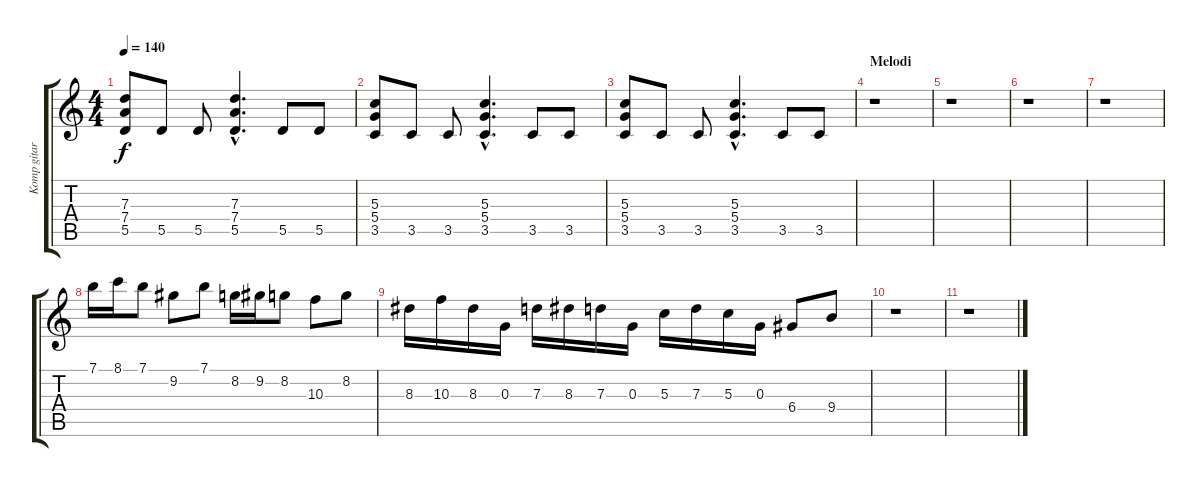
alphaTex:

\track ("Komp gitarr" "Komp gitar") {instrument overdrivenguitar}
\staff {score tabs}
\tuning (E4 B3 G3 D3 A2 E2) {hide}
\ts (4 4)
\tempo 140
\clef g2
\ks c
(7.3 7.4 5.5).8{dy f} 5.5.8 5.5.8 (7.3{hac} 7.4{hac} 5.5{hac}).4{d} 5.5.8 5.5.8 |
(5.3 5.4 3.5).8 3.5.8 3.5.8 (5.3{hac} 5.4{hac} 3.5{hac}).4{d} 3.5.8 3.5.8 |
(5.3 5.4 3.5).8 3.5.8 3.5.8 (5.3{hac} 5.4{hac} 3.5{hac}).4{d} 3.5.8 3.5.8 |
\section ("" "Melodi")
r.1 |
r.1 |
r.1 |
r.1 |
7.1.16 8.1.16 7.1.8 9.2.8 7.1.8 8.2.16 9.2.16 8.2.8 10.3.8 8.2.8 |
8.3.16 10.3.16 8.3.16 0.3.16 7.3.16 8.3.16 7.3.16 0.3.16 5.3.16 7.3.16 5.3.16 0.3.16 6.4.8 9.4.8 |
r.1 |
r.1
